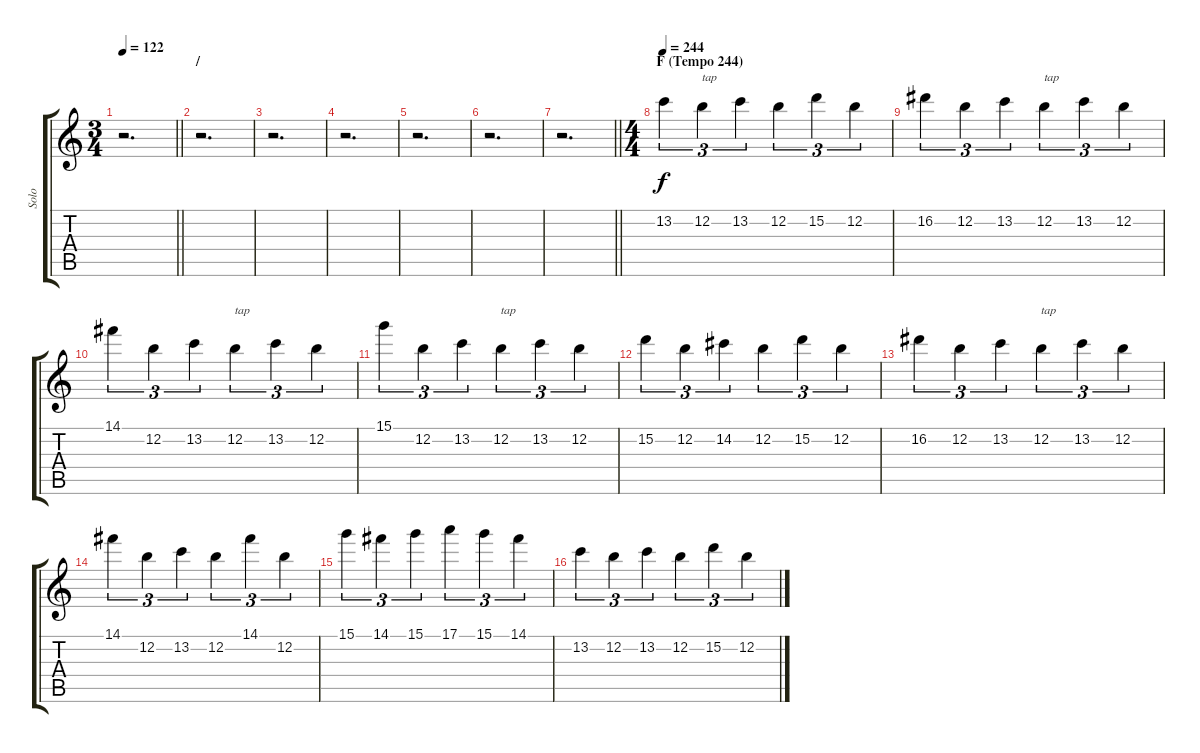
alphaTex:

\track ("Solo" "Solo") {instrument distortionguitar}
\staff {score tabs}
\tuning (E4 B3 G3 D3 A2 E2) {hide}
\ts (3 4)
\tempo 122
\clef g2
\barLineRight lightlight
\ks c
r.2{d dy f} |
\section ("" "/")
r.2{d} |
r.2{d} |
r.2{d} |
r.2{d} |
r.2{d} |
\barLineRight lightlight
r.2{d} |
\ts (4 4)
\section ("" "F (Tempo 244)")
\tempo 244
13.2.4{tu (3 2)} 12.2.4{tu (3 2) txt "tap"} 13.2.4{tu (3 2)} 12.2.4{tu (3 2)} 15.2.4{tu (3 2)} 12.2.4{tu (3 2)} |
16.2.4{tu (3 2)} 12.2.4{tu (3 2)} 13.2.4{tu (3 2)} 12.2.4{tu (3 2) txt "tap"} 13.2.4{tu (3 2)} 12.2.4{tu (3 2)} |
14.1.4{tu (3 2)} 12.2.4{tu (3 2)} 13.2.4{tu (3 2)} 12.2.4{tu (3 2) txt "tap"} 13.2.4{tu (3 2)} 12.2.4{tu (3 2)} |
15.1.4{tu (3 2)} 12.2.4{tu (3 2)} 13.2.4{tu (3 2)} 12.2.4{tu (3 2) txt "tap"} 13.2.4{tu (3 2)} 12.2.4{tu (3 2)} |
15.2.4{tu (3 2)} 12.2.4{tu (3 2)} 14.2.4{tu (3 2)} 12.2.4{tu (3 2)} 15.2.4{tu (3 2)} 12.2.4{tu (3 2)} |
16.2.4{tu (3 2)} 12.2.4{tu (3 2)} 13.2.4{tu (3 2)} 12.2.4{tu (3 2) txt "tap"} 13.2.4{tu (3 2)} 12.2.4{tu (3 2)} |
14.1.4{tu (3 2)} 12.2.4{tu (3 2)} 13.2.4{tu (3 2)} 12.2.4{tu (3 2)} 14.1.4{tu (3 2)} 12.2.4{tu (3 2)} |
15.1.4{tu (3 2)} 14.1.4{tu (3 2)} 15.1.4{tu (3 2)} 17.1.4{tu (3 2)} 15.1.4{tu (3 2)} 14.1.4{tu (3 2)} |
13.2.4{tu (3 2)} 12.2.4{tu (3 2)} 13.2.4{tu (3 2)} 12.2.4{tu (3 2)} 15.2.4{tu (3 2)} 12.2.4{tu (3 2)}
